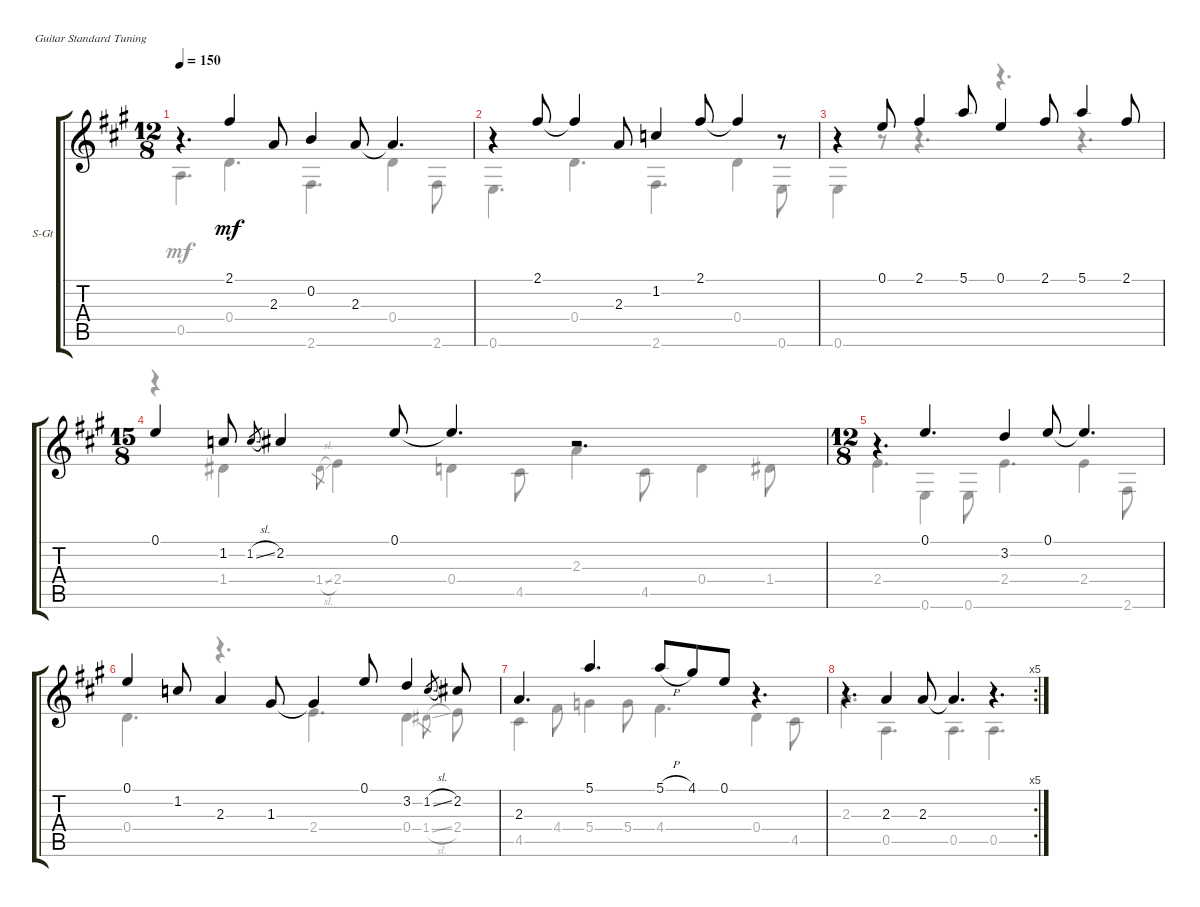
\defaultSystemsLayout 4
\bracketExtendMode groupsimilarinstruments
\firstSystemTrackNameOrientation horizontal
\otherSystemsTrackNameOrientation horizontal
\chordDiagramsInScore
\track ("Steel Guitar" "S-Gt") {instrument acousticguitarsteel}
\staff {score tabs}
\tuning (E4 B3 G3 D3 A2 E2)
\voice
\ts (12 8)
\tempo 150
\clef g2
\ks a
r.4{d dy mf} 2.1.4 2.3.8 0.2.4 2.3.8 2.3{t}.4{d} |
r.4 2.1.8 2.1{t}.4 2.3.8 1.2.4 2.1.8 2.1{t}.4 r.8 |
r.4 0.1.8 2.1.4 5.1.8 0.1.4 2.1.8 5.1.4 2.1.8 |
\ts (15 8)
0.1.4 1.2.8 1.2{sl}.8{gr} 2.2.4 0.1.8 0.1{t}.4{d} r.2{d} |
\ts (12 8)
r.4{d} 0.1.4{d} 3.2.4 0.1.8 0.1{t}.4{d} |
0.1.4 1.2.8 2.3.4 1.3.8 1.3{t}.4 0.1.8 3.2.4 1.2{sl}.8{gr} 2.2.8 |
2.3.4{d} 5.1.4{d} 5.1{h}.8 4.1.8 0.1.8 r.4{d} |
\rc 5
r.4{d} 2.3.4 2.3.8 2.3{t}.4{d} r.4{d}
\voice
\clef g2
\ottava regular
\simile none
\ks a
0.5.4{d dy mf} 0.4.4{d} 2.6.4{d} 0.4.4 2.6.8 |
0.6.4{d} 0.4.4{d} 2.6.4{d} 0.4.4 0.6.8 |
0.6.4 r.8 r.4{d} r.4{d} r.4{d} |
r.4 1.4.4 1.4{sl}.8{gr} 2.4.4 0.4.4 4.5.8 2.3.4 4.5.8 0.4.4 1.4.8 |
2.4.4{d} 0.6.4 0.6.8 2.4.4{d} 2.4.4 2.6.8 |
0.4.4{d} r.4{d} 2.4.4{d} 0.4.4 1.4{sl}.8{gr} 2.4.8 |
4.5.4 4.4.8 5.4.4 5.4.8 4.4.4{d} 0.4.4 4.5.8 |
2.3.4{d} 0.5.4{d} 0.5.4{d} 0.5.4{d}
